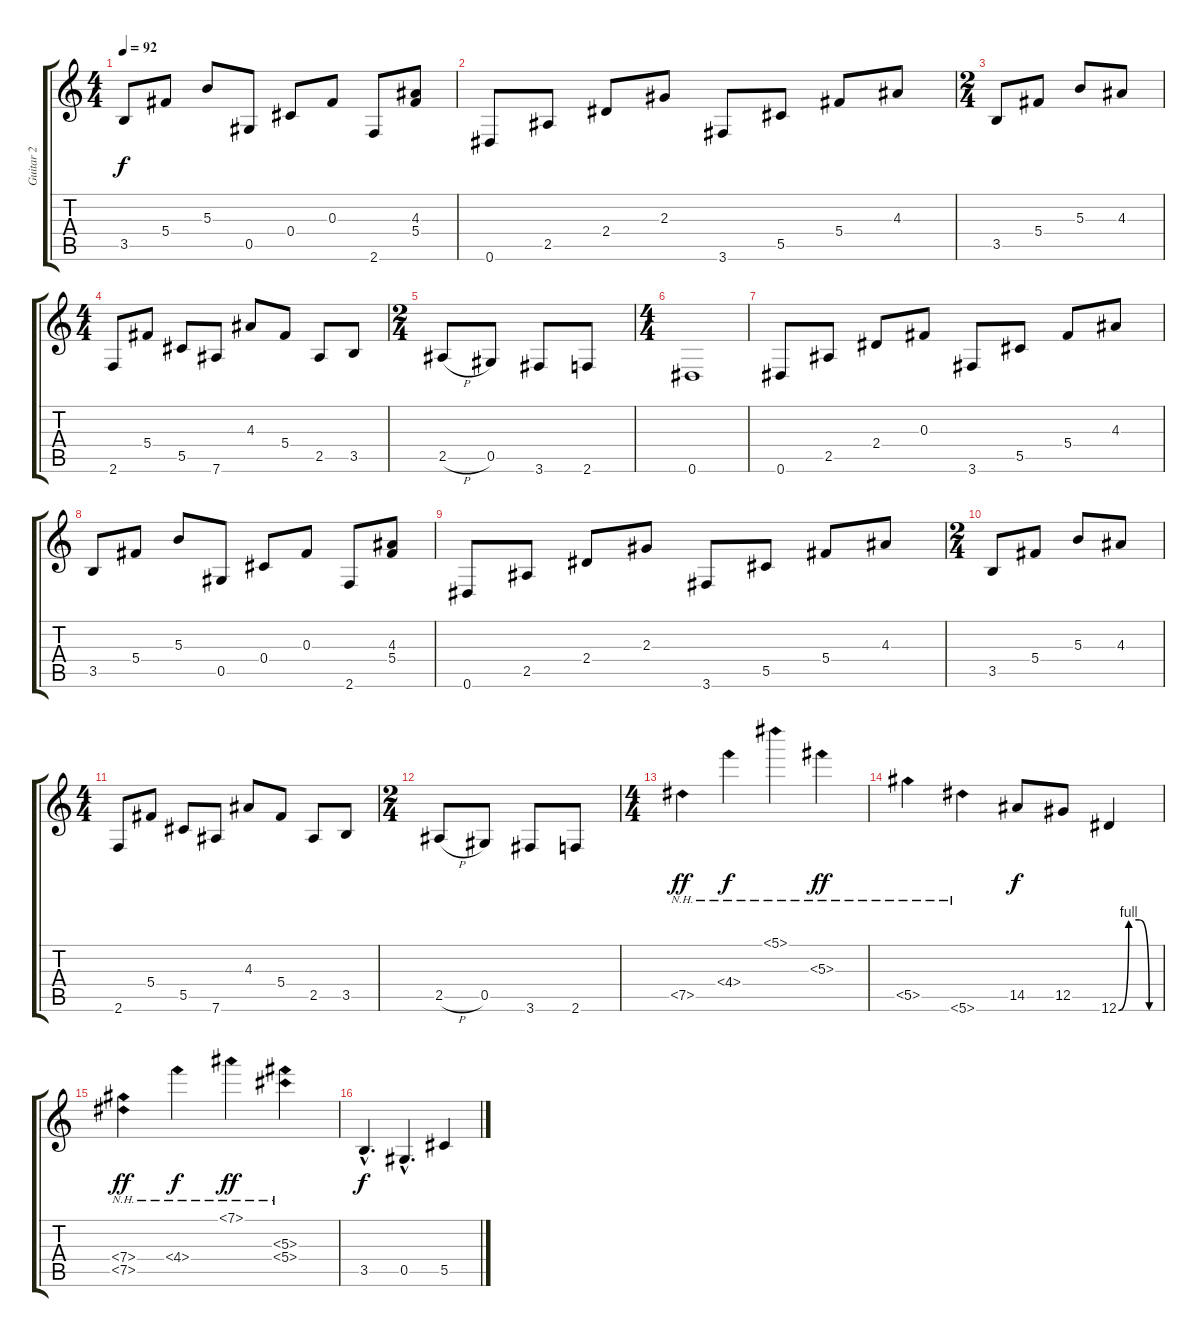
\track ("Guitar 2" "Guitar 2") {instrument electricguitarclean}
\staff {score tabs}
\tuning (Eb4 Bb3 Gb3 Db3 Ab2 Eb2) {hide}
\ts (4 4)
\tempo 92
\clef g2
\ks c
3.5.8{dy f} 5.4.8 5.3.8 0.5.8 0.4.8 0.3.8 2.6.8 (4.3 5.4).8 |
0.6.8 2.5.8 2.4.8 2.3.8 3.6.8 5.5.8 5.4.8 4.3.8 |
\ts (2 4)
3.5.8 5.4.8 5.3.8 4.3.8 |
\ts (4 4)
2.6.8 5.4.8 5.5.8 7.6.8 4.3.8 5.4.8 2.5.8 3.5.8 |
\ts (2 4)
2.5{h}.8 0.5.8 3.6.8 2.6.8 |
\ts (4 4)
0.6.1 |
0.6.8 2.5.8 2.4.8 0.3.8 3.6.8 5.5.8 5.4.8 4.3.8 |
3.5.8 5.4.8 5.3.8 0.5.8 0.4.8 0.3.8 2.6.8 (4.3 5.4).8 |
0.6.8 2.5.8 2.4.8 2.3.8 3.6.8 5.5.8 5.4.8 4.3.8 |
\ts (2 4)
3.5.8 5.4.8 5.3.8 4.3.8 |
\ts (4 4)
2.6.8 5.4.8 5.5.8 7.6.8 4.3.8 5.4.8 2.5.8 3.5.8 |
\ts (2 4)
2.5{h}.8 0.5.8 3.6.8 2.6.8 |
\ts (4 4)
7.5{nh}.4{dy ff volume 9 instrument distortionguitar} 4.4{nh}.4{dy f} 5.1{nh}.4 5.3{nh}.4{dy ff} |
5.5{nh}.4 5.6{nh}.4 14.5.8{dy f} 12.5.8 12.6{be (custom 0 0 15 4 30 4 45 0 60 0)}.4 |
(7.4{nh} 7.5{nh}).4{dy ff} 4.4{nh}.4{dy f} 7.1{nh}.4{dy ff} (5.3{nh} 5.4{nh}).4 |
3.5{hac}.4{d dy f} 0.5{hac}.4{d} 5.5.4
